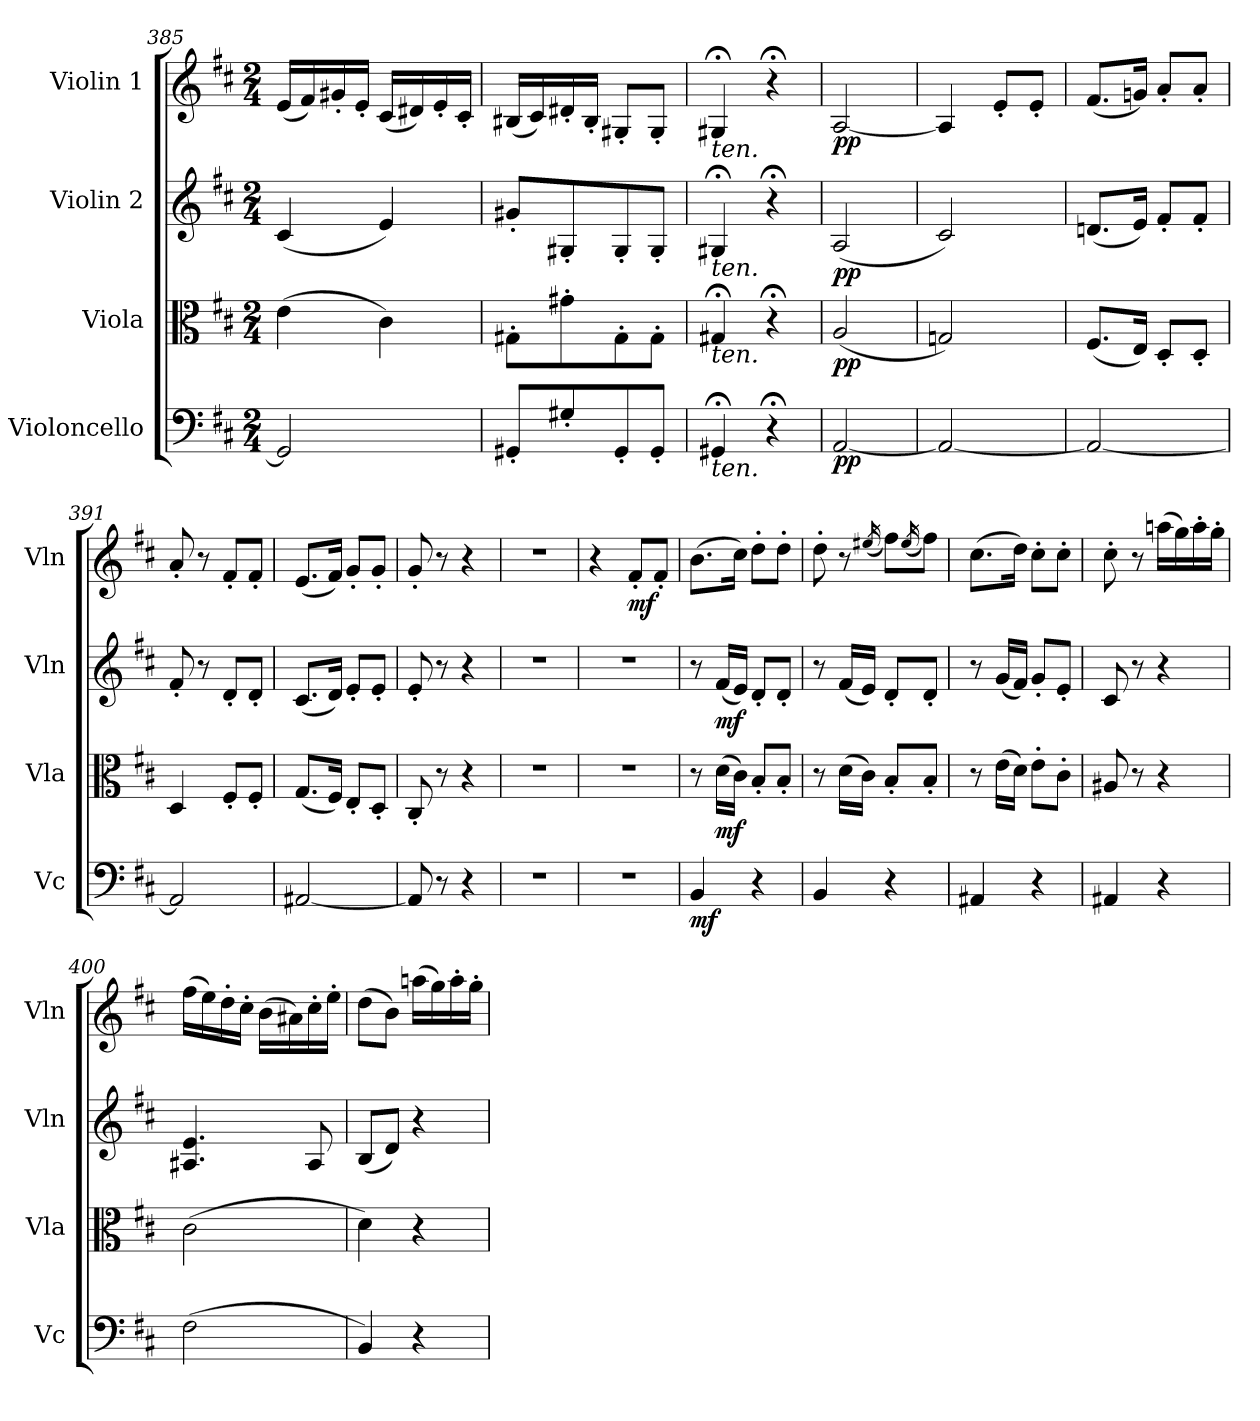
**kern	**dynam	**kern	**dynam	**kern	**dynam	**kern	**dynam
*part4	*part4	*part3	*part3	*part2	*part2	*part1	*part1
*staff4	*staff4	*staff3	*staff3	*staff2	*staff2	*staff1	*staff1
*I"Violoncello	*	*I"Viola	*	*I"Violin 2	*	*I"Violin 1	*
*I'Vc	*	*I'Vla	*	*I'Vln	*	*I'Vln	*
*clefF4	*	*clefC3	*	*clefG2	*	*clefG2	*
*k[f#c#]	*	*k[f#c#]	*	*k[f#c#]	*	*k[f#c#]	*
*M2/4	*	*M2/4	*	*M2/4	*	*M2/4	*
=385	=385	=385	=385	=385	=385	=385	=385
2GG#/]	.	(>4e\	.	(<4c#/	.	(<16e/LL	.
.	.	.	.	.	.	16f#/)	.
.	.	.	.	.	.	16g#X'/	.
.	.	.	.	.	.	16e'/JJ	.
.	.	4c#\)	.	4e/)	.	(<16c#/LL	.
.	.	.	.	.	.	16d#X/)	.
.	.	.	.	.	.	16e'/	.
.	.	.	.	.	.	16c#'/JJ	.
=386	=386	=386	=386	=386	=386	=386	=386
8GG#X'/L	.	8G#X'\L	.	8g#X'/L	.	(<16B#X/LL	.
.	.	.	.	.	.	16c#/)	.
8G#X'/	.	8g#X'\	.	8G#X'/	.	16d#X'/	.
.	.	.	.	.	.	16B#'/JJ	.
8GG#'/	.	8G#'\	.	8G#'/	.	8G#X'/L	.
8GG#'/J	.	8G#'\J	.	8G#'/J	.	8G#'/J	.
=387	=387	=387	=387	=387	=387	=387	=387
!	!	!	!	!	!	!LO:TX:b:i:t=ten.	!
!	!	!	!	!LO:TX:b:i:t=ten.	!	!	!
!	!	!LO:TX:b:i:t=ten.	!	!	!	!	!
!LO:TX:b:i:t=ten.	!	!	!	!	!	!	!
4GG#X;</	.	4G#X;</	.	4G#X;</	.	4G#X;</	.
4r;<	.	4r;<	.	4r;<	.	4r;<	.
=388	=388	=388	=388	=388	=388	=388	=388
!	!LO:DY:b	!	!LO:DY:b	!	!LO:DY:b	!	!LO:DY:b
[2AA/	pp	(<2A/	pp	(<2A/	pp	[2A/	pp
=389	=389	=389	=389	=389	=389	=389	=389
2AA/_	.	2Gn/)	.	2c#/)	.	4A/]	.
.	.	.	.	.	.	8e'/L	.
.	.	.	.	.	.	8e'/J	.
=390	=390	=390	=390	=390	=390	=390	=390
2AA/_	.	(<8.F#/L	.	(<8.dn/L	.	(<8.f#/L	.
.	.	16E/Jk)	.	16e/Jk)	.	16gn/Jk)	.
.	.	8D'/L	.	8f#'/L	.	8a'/L	.
.	.	8D'/J	.	8f#'/J	.	8a'/J	.
=391	=391	=391	=391	=391	=391	=391	=391
2AA/]	.	4D/	.	8f#'/	.	8a'/	.
.	.	.	.	8r	.	8r	.
.	.	8F#'/L	.	8d'/L	.	8f#'/L	.
.	.	8F#'/J	.	8d'/J	.	8f#'/J	.
!!LO:LB:g=z
=392	=392	=392	=392	=392	=392	=392	=392
[2AA#X/	.	(<8.G/L	.	(<8.c#/L	.	(<8.e/L	.
.	.	16F#/Jk)	.	16d/Jk)	.	16f#/Jk)	.
.	.	8E'/L	.	8e'/L	.	8g'/L	.
.	.	8D'/J	.	8e'/J	.	8g'/J	.
=393	=393	=393	=393	=393	=393	=393	=393
8AA#/]	.	8C#'/	.	8e'/	.	8g'/	.
8r	.	8r	.	8r	.	8r	.
4r	.	4r	.	4r	.	4r	.
=394	=394	=394	=394	=394	=394	=394	=394
2r	.	2r	.	2r	.	2r	.
=395	=395	=395	=395	=395	=395	=395	=395
2r	.	2r	.	2r	.	4r	.
!	!	!	!	!	!	!	!LO:DY:b
.	.	.	.	.	.	8f#'/L	mf
.	.	.	.	.	.	8f#'/J	.
=396	=396	=396	=396	=396	=396	=396	=396
!	!LO:DY:b	!	!	!	!	!	!
4BB/	mf	8r	.	8r	.	(>8.b\L	.
!	!	!	!LO:DY:b	!	!LO:DY:b	!	!
.	.	(>16d\LL	mf	(<16f#/LL	mf	.	.
.	.	16c#\JJ)	.	16e/JJ)	.	16cc#\Jk)	.
4r	.	8B'/L	.	8d'/L	.	8dd'\L	.
.	.	8B'/J	.	8d'/J	.	8dd'\J	.
=397	=397	=397	=397	=397	=397	=397	=397
4BB/	.	8r	.	8r	.	8dd'\	.
.	.	(>16d\LL	.	(<16f#/LL	.	8r	.
.	.	16c#\JJ)	.	16e/JJ)	.	.	.
.	.	.	.	.	.	(<16qee#X/	.
4r	.	8B'/L	.	8d'/L	.	8ff#\L)	.
.	.	.	.	.	.	(<16qee#/	.
.	.	8B'/J	.	8d'/J	.	8ff#\J)	.
=398	=398	=398	=398	=398	=398	=398	=398
4AA#X/	.	8r	.	8r	.	(>8.cc#\L	.
.	.	(>16e\LL	.	(<16g/LL	.	.	.
.	.	16d\JJ)	.	16f#/JJ)	.	16dd\Jk)	.
4r	.	8e'\L	.	8g'/L	.	8cc#'\L	.
.	.	8c#'\J	.	8e'/J	.	8cc#'\J	.
=399	=399	=399	=399	=399	=399	=399	=399
4AA#X/	.	8A#X/	.	8c#/	.	8cc#'\	.
.	.	8r	.	8r	.	8r	.
4r	.	4r	.	4r	.	(>16aan\LL	.
.	.	.	.	.	.	16gg\)	.
.	.	.	.	.	.	16aa'\	.
.	.	.	.	.	.	16gg'\JJ	.
!!LO:LB:g=z
=400	=400	=400	=400	=400	=400	=400	=400
(>2F#\	.	(>2c#\	.	4.A#X/ 4.e/	.	(>16ff#\LL	.
.	.	.	.	.	.	16ee\)	.
.	.	.	.	.	.	16dd'\	.
.	.	.	.	.	.	16cc#'\JJ	.
.	.	.	.	.	.	(>16b\LL	.
.	.	.	.	.	.	16a#X\)	.
.	.	.	.	8A#/	.	16cc#'\	.
.	.	.	.	.	.	16ee'\JJ	.
=401	=401	=401	=401	=401	=401	=401	=401
4BB/)	.	4d\)	.	(<8B/L	.	(>8dd\L	.
.	.	.	.	8d/J)	.	8b\J)	.
4r	.	4r	.	4r	.	(>16aan\LL	.
.	.	.	.	.	.	16gg\)	.
.	.	.	.	.	.	16aa'\	.
.	.	.	.	.	.	16gg'\JJ	.
=	=	=	=	=	=	=	=
*-	*-	*-	*-	*-	*-	*-	*-
